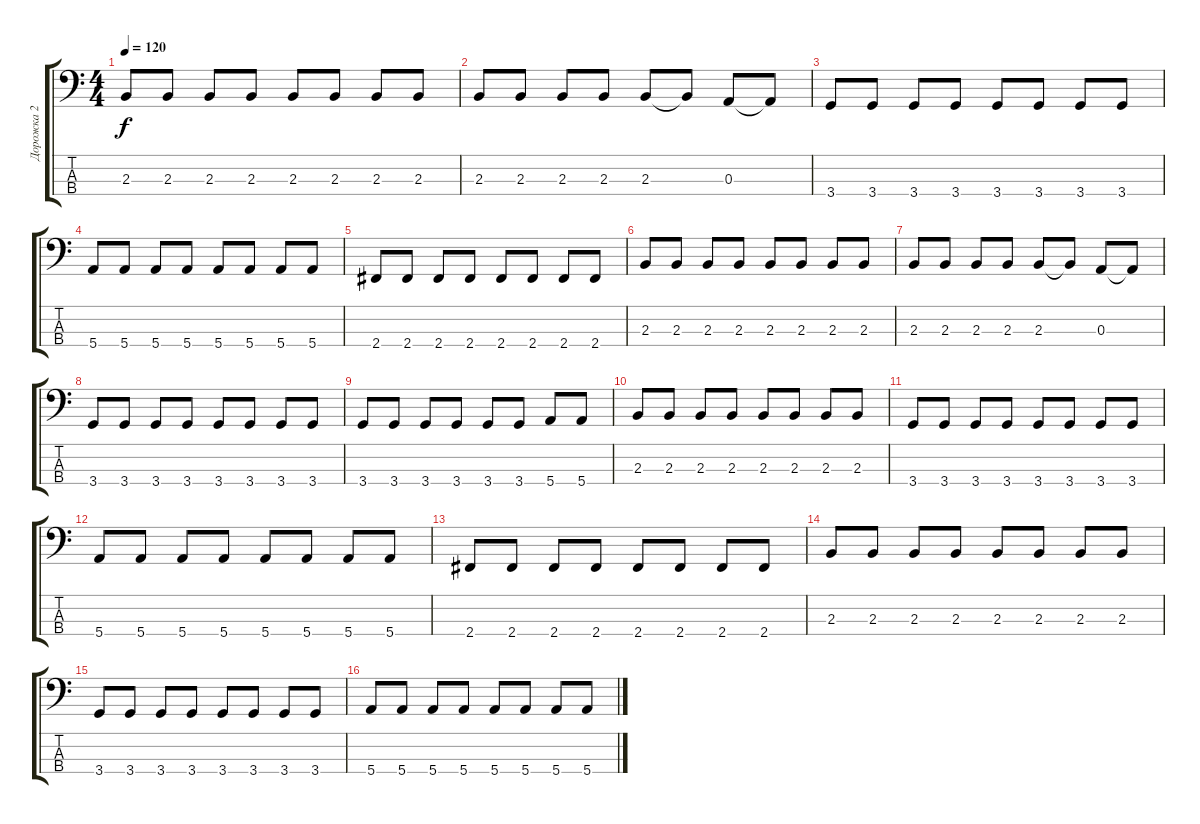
\track ("Дорожка 2" "Дорожка 2") {instrument electricbassfinger}
\staff {score tabs}
\tuning (G2 D2 A1 E1) {hide}
\ts (4 4)
\tempo 120
\clef f4
\ks c
2.3.8{dy f} 2.3.8 2.3.8 2.3.8 2.3.8 2.3.8 2.3.8 2.3.8 |
2.3.8 2.3.8 2.3.8 2.3.8 2.3.8 2.3{t}.8 0.3.8 0.3{t}.8 |
3.4.8 3.4.8 3.4.8 3.4.8 3.4.8 3.4.8 3.4.8 3.4.8 |
5.4.8 5.4.8 5.4.8 5.4.8 5.4.8 5.4.8 5.4.8 5.4.8 |
2.4.8 2.4.8 2.4.8 2.4.8 2.4.8 2.4.8 2.4.8 2.4.8 |
2.3.8 2.3.8 2.3.8 2.3.8 2.3.8 2.3.8 2.3.8 2.3.8 |
2.3.8 2.3.8 2.3.8 2.3.8 2.3.8 2.3{t}.8 0.3.8 0.3{t}.8 |
3.4.8 3.4.8 3.4.8 3.4.8 3.4.8 3.4.8 3.4.8 3.4.8 |
3.4.8 3.4.8 3.4.8 3.4.8 3.4.8 3.4.8 5.4.8 5.4.8 |
2.3.8 2.3.8 2.3.8 2.3.8 2.3.8 2.3.8 2.3.8 2.3.8 |
3.4.8 3.4.8 3.4.8 3.4.8 3.4.8 3.4.8 3.4.8 3.4.8 |
5.4.8 5.4.8 5.4.8 5.4.8 5.4.8 5.4.8 5.4.8 5.4.8 |
2.4.8 2.4.8 2.4.8 2.4.8 2.4.8 2.4.8 2.4.8 2.4.8 |
2.3.8 2.3.8 2.3.8 2.3.8 2.3.8 2.3.8 2.3.8 2.3.8 |
3.4.8 3.4.8 3.4.8 3.4.8 3.4.8 3.4.8 3.4.8 3.4.8 |
5.4.8 5.4.8 5.4.8 5.4.8 5.4.8 5.4.8 5.4.8 5.4.8
